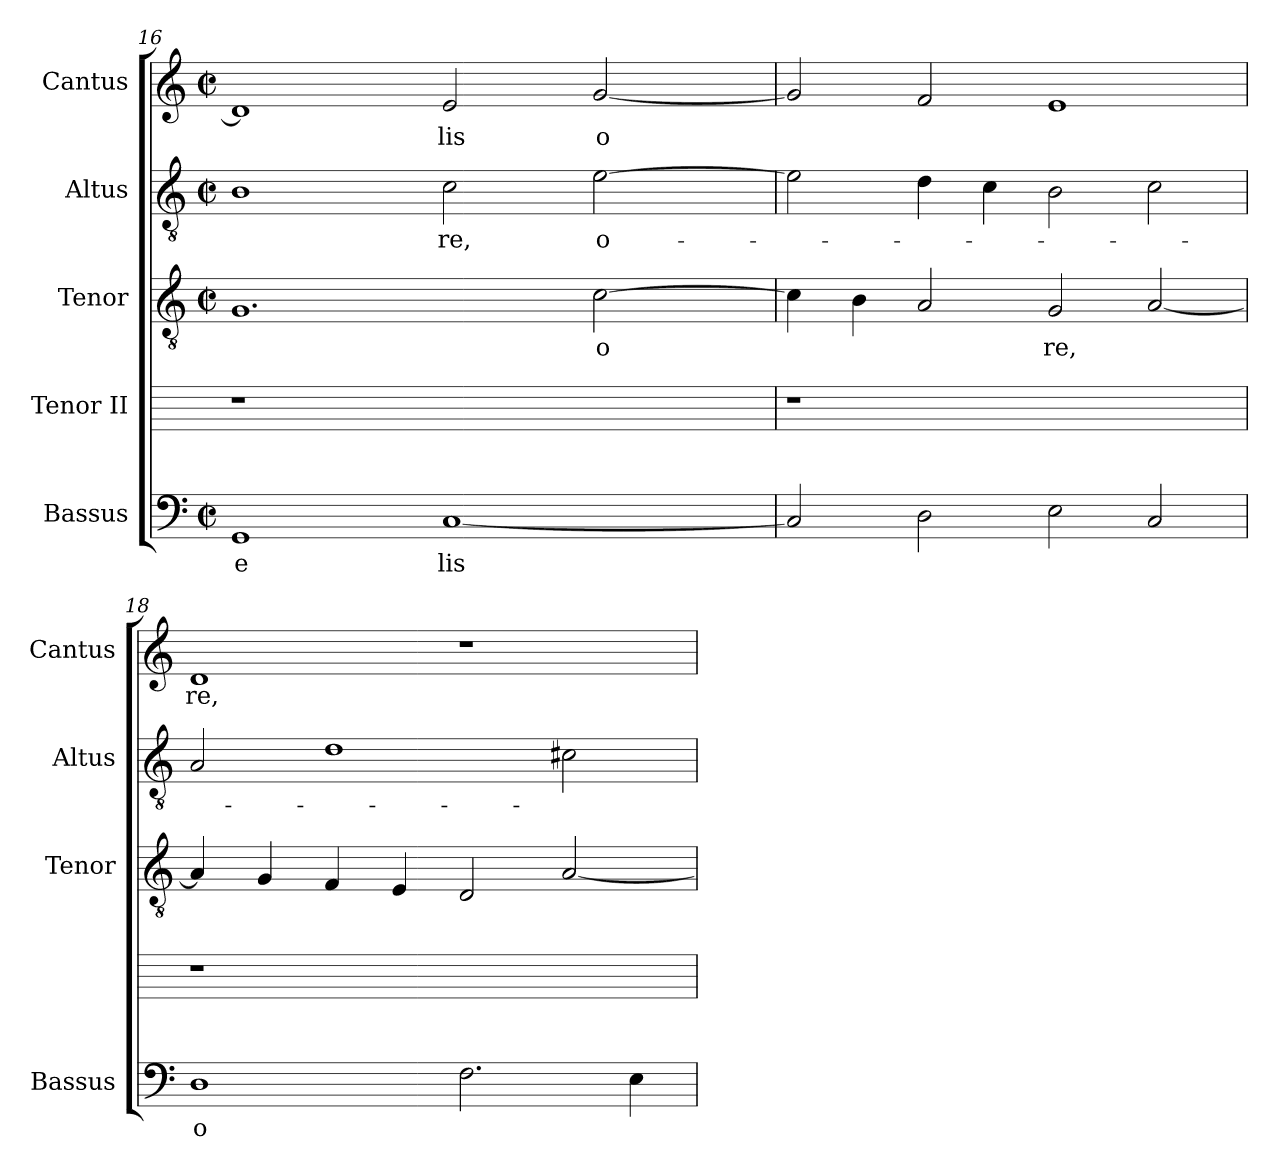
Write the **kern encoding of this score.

**kern	**text	**kern	**kern	**text	**kern	**text	**kern	**text
*part5	*part5	*part4	*part3	*part3	*part2	*part2	*part1	*part1
*staff5	*staff5	*staff4	*staff3	*staff3	*staff2	*staff2	*staff1	*staff1
*I"Bassus	*	*I"Tenor II	*I"Tenor	*	*I"Altus	*	*I"Cantus	*
*I'Bassus	*	*	*I'Tenor	*	*I'Altus	*	*I'Cantus	*
!!LO:LB:g=z
*clefF4	*	*	*clefGv2	*	*clefGv2	*	*clefG2	*
*	*	*	*k[]	*	*k[]	*	*	*
*	*	*	*C:	*	*C:	*	*	*
*M2/2	*	*	*M2/2	*	*M2/2	*	*M2/2	*
*met(c|)	*	*	*met(c|)	*	*met(c|)	*	*met(c|)	*
=16	=16	=16	=16	=16	=16	=16	=16	=16
!	!LO:LY:b:cj	!	!	!	!	!	!	!
*	*	*	*^	*	*^	*	*^	*
1GG	e	1r	1.G	64ryy	.	1B	8..ryy	.	1d]	8...ryy	.
.	.	.	.	1ryy	.	.	.	.	.	.	.
.	.	.	.	.	.	.	1ryy	.	.	.	.
.	.	.	.	.	.	.	.	.	.	1ryy	.
!	!LO:LY:b:cj	!	!	!	!	!	!	!LO:LY:b:cj	!	!	!LO:LY:b:cj
[<1C	lis	1ryy	.	.	.	2c\	.	re,	2e/	.	-lis
.	.	.	.	2ryy	.	.	.	.	.	.	.
.	.	.	.	.	.	.	2ryy	.	.	.	.
.	.	.	.	.	.	.	.	.	.	2ryy	.
!	!	!	!	!	!LO:LY:b:cj	!	!	!LO:LY:b:cj	!	!	!LO:LY:b:cj
.	.	.	[>2c\	.	o	[>2e\	.	o-	[<2g/	.	o
.	.	.	.	4ryy	.	.	.	.	.	.	.
.	.	.	.	.	.	.	4ryy	.	.	.	.
.	.	.	.	.	.	.	.	.	.	4ryy	.
.	.	.	.	8...ryy	.	.	.	.	.	.	.
.	.	.	.	.	.	.	32ryy	.	.	.	.
.	.	.	.	.	.	.	.	.	.	64ryy	.
*	*	*	*v	*v	*	*	*	*	*v	*v	*
*	*	*	*	*	*v	*v	*	*	*
=17	=17	=17	=17	=17	=17	=17	=17	=17
2C/]	.	1r	4c\]	.	2e\]	.	2g/]	.
.	.	.	4B\	.	.	.	.	.
2D\	.	.	2A/	.	4d\	.	2f/	.
.	.	.	.	.	4c\	.	.	.
!	!	!	!	!LO:LY:b:cj	!	!	!	!
2E\	.	1ryy	2G/	re,	2B\	.	1e	.
2C/	.	.	[<2A/	.	2c\	.	.	.
=18	=18	=18	=18	=18	=18	=18	=18	=18
!	!LO:LY:b:rj	!	!	!	!	!	!	!LO:LY:b:cj
1D	o	1r	4A/]	.	2A/	.	1d	re,
.	.	.	4G/	.	.	.	.	.
.	.	.	4F/	.	1d	.	.	.
.	.	.	4E/	.	.	.	.	.
2.F\	.	1ryy	2D/	.	.	.	1r	.
.	.	.	[<2A/	.	2c#\	.	.	.
4E\	.	.	.	.	.	.	.	.
=	=	=	=	=	=	=	=	=
*-	*-	*-	*-	*-	*-	*-	*-	*-
